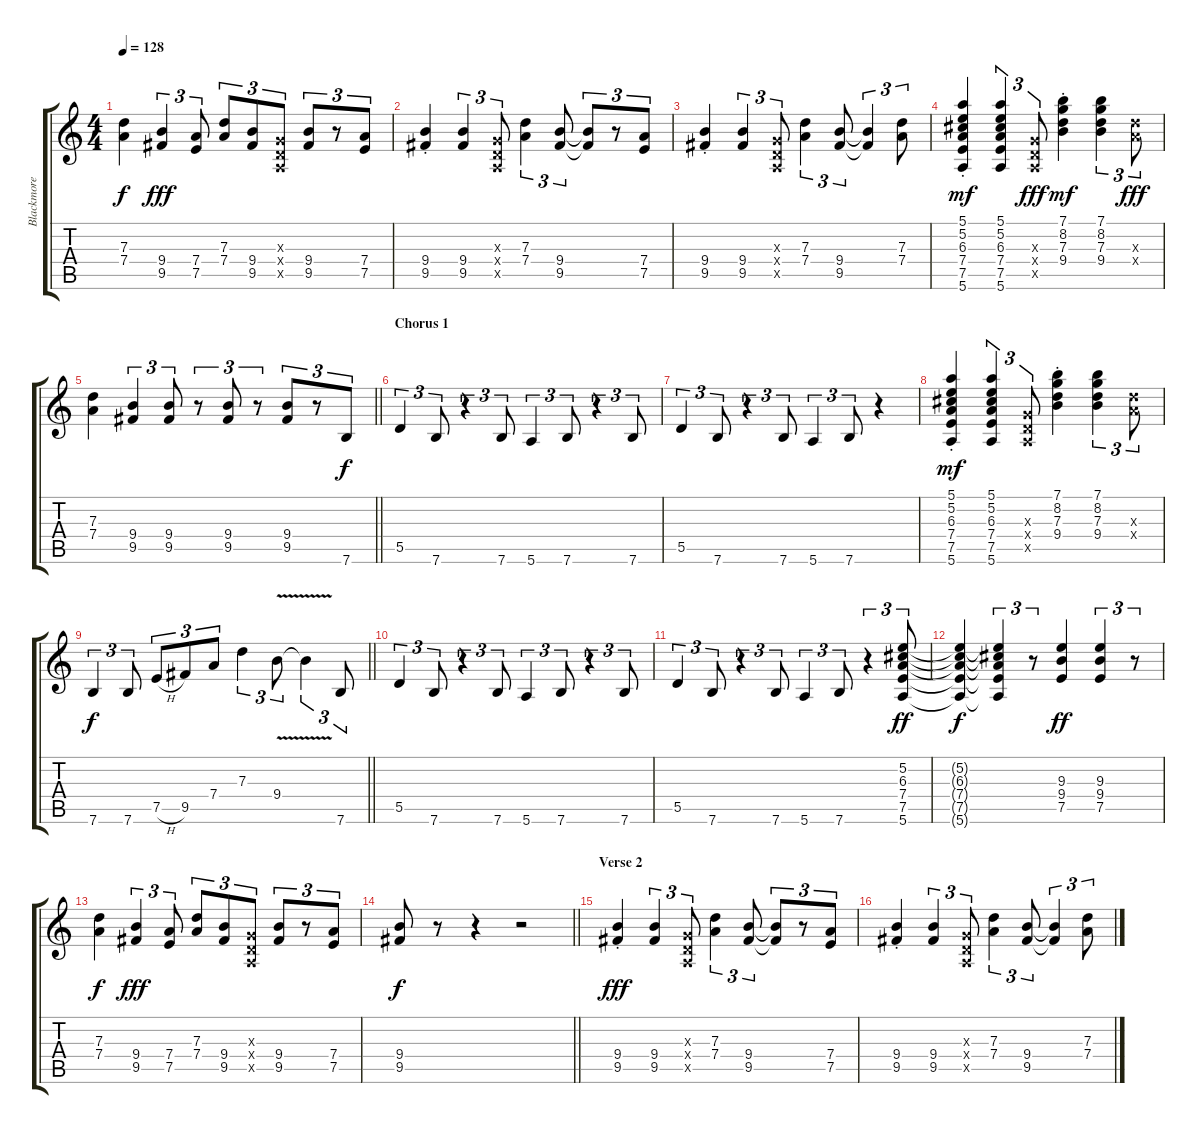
\track ("Blackmore" "Blackmore") {instrument overdrivenguitar}
\staff {score tabs}
\tuning (E4 B3 G3 D3 A2 E2) {hide}
\ts (4 4)
\tempo 128
\clef g2
\ks c
(7.3 7.4).4{dy f} (9.4 9.5).4{tu (3 2) dy fff} (7.4 7.5).8{tu (3 2)} (7.3 7.4).8{tu (3 2)} (9.4 9.5).8{tu (3 2)} (0.3{x} 0.4{x} 0.5{x}).8{tu (3 2)} (9.4 9.5).8{tu (3 2)} r.8{tu (3 2)} (7.4 7.5).8{tu (3 2)} |
(9.4{st} 9.5{st}).4 (9.4 9.5).4{tu (3 2)} (0.3{x} 0.4{x} 0.5{x}).8{tu (3 2)} (7.3 7.4).4{tu (3 2)} (9.4 9.5).8{tu (3 2)} (9.4{t} 9.5{t}).8{tu (3 2)} r.8{tu (3 2)} (7.4 7.5).8{tu (3 2)} |
(9.4{st} 9.5{st}).4 (9.4 9.5).4{tu (3 2)} (0.3{x} 0.4{x} 0.5{x}).8{tu (3 2)} (7.3 7.4).4{tu (3 2)} (9.4 9.5).8{tu (3 2)} (9.4{t} 9.5{t}).4{tu (3 2)} (7.3 7.4).8{tu (3 2)} |
(5.1{st} 5.2{st} 6.3{st} 7.4{st} 7.5{st} 5.6{st}).4{dy mf} (5.1 5.2 6.3 7.4 7.5 5.6).4{tu (3 2)} (0.3{x} 0.4{x} 0.5{x}).8{tu (3 2) dy fff} (7.1{st} 8.2{st} 7.3{st} 9.4{st}).4{dy mf} (7.1 8.2 7.3 9.4).4{tu (3 2)} (7.3{x} 7.4{x}).8{tu (3 2) dy fff} |
\barLineRight lightlight
(7.3 7.4).4 (9.4 9.5).4{tu (3 2)} (9.4 9.5).8{tu (3 2)} r.8{tu (3 2)} (9.4 9.5).8{tu (3 2)} r.8{tu (3 2)} (9.4 9.5).8{tu (3 2)} r.8{tu (3 2)} 7.6.8{tu (3 2) dy f} |
\section ("" "Chorus 1")
5.5.4{tu (3 2)} 7.6.8{tu (3 2)} r.4{tu (3 2)} 7.6.8{tu (3 2)} 5.6.4{tu (3 2)} 7.6.8{tu (3 2)} r.4{tu (3 2)} 7.6.8{tu (3 2)} |
5.5.4{tu (3 2)} 7.6.8{tu (3 2)} r.4{tu (3 2)} 7.6.8{tu (3 2)} 5.6.4{tu (3 2)} 7.6.8{tu (3 2)} r.4 |
(5.1{st} 5.2{st} 6.3{st} 7.4{st} 7.5{st} 5.6{st}).4{dy mf instrument overdrivenguitar} (5.1 5.2 6.3 7.4 7.5 5.6).4{tu (3 2)} (0.3{x} 0.4{x} 0.5{x}).8{tu (3 2)} (7.1{st} 8.2{st} 7.3{st} 9.4{st}).4 (7.1 8.2 7.3 9.4).4{tu (3 2)} (7.3{x} 7.4{x}).8{tu (3 2)} |
\barLineRight lightlight
7.6.4{tu (3 2) dy f instrument overdrivenguitar} 7.6.8{tu (3 2)} 7.5{h}.8{tu (3 2)} 9.5.8{tu (3 2)} 7.4.8{tu (3 2)} 7.3.4{tu (3 2)} 9.4{v}.8{tu (3 2)} 9.4{t}.4{tu (3 2)} 7.6.8{tu (3 2)} |
5.5.4{tu (3 2)} 7.6.8{tu (3 2)} r.4{tu (3 2)} 7.6.8{tu (3 2)} 5.6.4{tu (3 2)} 7.6.8{tu (3 2)} r.4{tu (3 2)} 7.6.8{tu (3 2)} |
5.5.4{tu (3 2)} 7.6.8{tu (3 2)} r.4{tu (3 2)} 7.6.8{tu (3 2)} 5.6.4{tu (3 2)} 7.6.8{tu (3 2)} r.4{tu (3 2)} (5.2 6.3 7.4 7.5 5.6).8{tu (3 2) dy ff instrument overdrivenguitar} |
(5.2{t} 6.3{t} 7.4{t} 7.5{t} 5.6{t}).4{dy f} (5.2{t} 6.3{t} 7.4{t} 7.5{t} 5.6{t}).4{tu (3 2)} r.8{tu (3 2)} (9.3 9.4 7.5).4{dy ff} (9.3 9.4 7.5).4{tu (3 2)} r.8{tu (3 2)} |
(7.3 7.4).4{dy f} (9.4 9.5).4{tu (3 2) dy fff} (7.4 7.5).8{tu (3 2)} (7.3 7.4).8{tu (3 2)} (9.4 9.5).8{tu (3 2)} (0.3{x} 0.4{x} 0.5{x}).8{tu (3 2)} (9.4 9.5).8{tu (3 2)} r.8{tu (3 2)} (7.4 7.5).8{tu (3 2)} |
\barLineRight lightlight
(9.4 9.5).8{dy f} r.8 r.4 r.2 |
\section ("" "Verse 2")
(9.4{st} 9.5{st}).4{dy fff instrument overdrivenguitar} (9.4 9.5).4{tu (3 2)} (0.3{x} 0.4{x} 0.5{x}).8{tu (3 2)} (7.3 7.4).4{tu (3 2)} (9.4 9.5).8{tu (3 2)} (9.4{t} 9.5{t}).8{tu (3 2)} r.8{tu (3 2)} (7.4 7.5).8{tu (3 2)} |
(9.4{st} 9.5{st}).4 (9.4 9.5).4{tu (3 2)} (0.3{x} 0.4{x} 0.5{x}).8{tu (3 2)} (7.3 7.4).4{tu (3 2)} (9.4 9.5).8{tu (3 2)} (9.4{t} 9.5{t}).4{tu (3 2)} (7.3 7.4).8{tu (3 2)}
